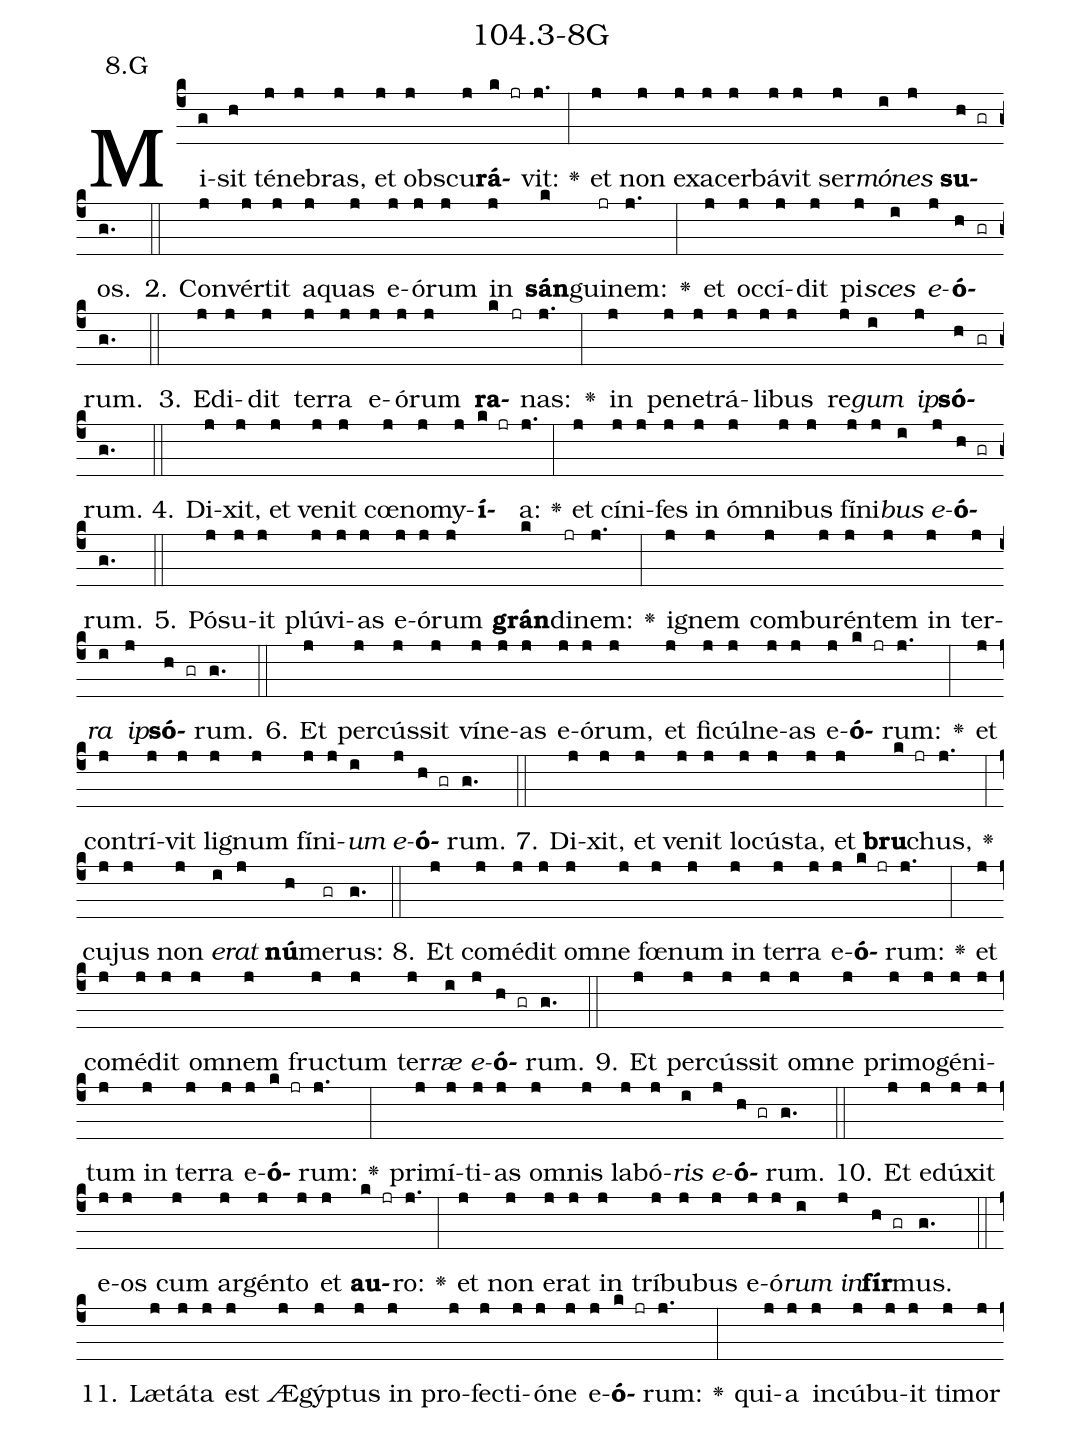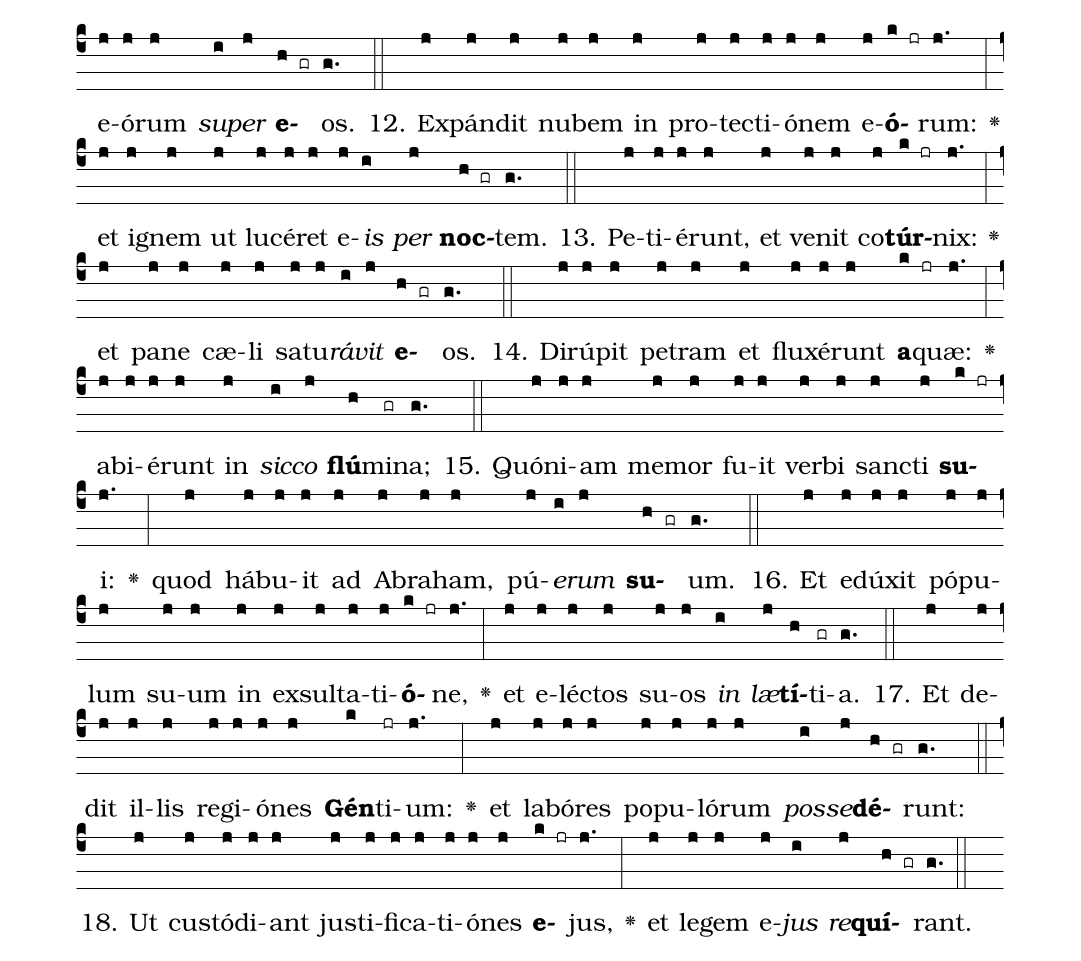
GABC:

name: 104.3-8G;
annotation: 8.G;
%%
(c4)Mi(g)sit(h) té(j)ne(j)bras,(j) et(j) obs(j)cu(j)<b>rá</b>(k jr)vit:(j.) <v>\greheightstar</v>(:) et(j) non(j) ex(j)a(j)cer(j)bá(j)vit(j) ser(j)<i>mó</i>(i)<i>nes</i>(j) <b>su</b>(h gr)os.(g.) (::)
2. Con(j)vér(j)tit(j) a(j)quas(j) e(j)ó(j)rum(j) in(j) <b>sán</b>(k)gui(jr)nem:(j.) <v>\greheightstar</v>(:) et(j) oc(j)cí(j)dit(j) pi(j)<i>sces</i>(i) <i>e</i>(j)<b>ó</b>(h gr)rum.(g.) (::)
3. E(j)di(j)dit(j) ter(j)ra(j) e(j)ó(j)rum(j) <b>ra</b>(k jr)nas:(j.) <v>\greheightstar</v>(:) in(j) pe(j)ne(j)trá(j)li(j)bus(j) re(j)<i>gum</i>(i) <i>ip</i>(j)<b>só</b>(h gr)rum.(g.) (::)
4. Di(j)xit,(j) et(j) ve(j)nit(j) cœ(j)no(j)my(j)<b>í</b>(k jr)a:(j.) <v>\greheightstar</v>(:) et(j) cí(j)ni(j)fes(j) in(j) óm(j)ni(j)bus(j) fí(j)ni(j)<i>bus</i>(i) <i>e</i>(j)<b>ó</b>(h gr)rum.(g.) (::)
5. Pó(j)su(j)it(j) plú(j)vi(j)as(j) e(j)ó(j)rum(j) <b>grán</b>(k)di(jr)nem:(j.) <v>\greheightstar</v>(:) i(j)gnem(j) com(j)bu(j)rén(j)tem(j) in(j) ter(j)<i>ra</i>(i) <i>ip</i>(j)<b>só</b>(h gr)rum.(g.) (::)
6. Et(j) per(j)cús(j)sit(j) ví(j)ne(j)as(j) e(j)ó(j)rum,(j) et(j) fi(j)cúl(j)ne(j)as(j) e(j)<b>ó</b>(k jr)rum:(j.) <v>\greheightstar</v>(:) et(j) con(j)trí(j)vit(j) li(j)gnum(j) fí(j)ni(j)<i>um</i>(i) <i>e</i>(j)<b>ó</b>(h gr)rum.(g.) (::)
7. Di(j)xit,(j) et(j) ve(j)nit(j) lo(j)cús(j)ta,(j) et(j) <b>bru</b>(k jr)chus,(j.) <v>\greheightstar</v>(:) cu(j)jus(j) non(j) <i>e</i>(i)<i>rat</i>(j) <b>nú</b>(h)me(gr)rus:(g.) (::)
8. Et(j) com(j)é(j)dit(j) om(j)ne(j) fœ(j)num(j) in(j) ter(j)ra(j) e(j)<b>ó</b>(k jr)rum:(j.) <v>\greheightstar</v>(:) et(j) com(j)é(j)dit(j) om(j)nem(j) fruc(j)tum(j) ter(j)<i>ræ</i>(i) <i>e</i>(j)<b>ó</b>(h gr)rum.(g.) (::)
9. Et(j) per(j)cús(j)sit(j) om(j)ne(j) pri(j)mo(j)gé(j)ni(j)tum(j) in(j) ter(j)ra(j) e(j)<b>ó</b>(k jr)rum:(j.) <v>\greheightstar</v>(:) pri(j)mí(j)ti(j)as(j) om(j)nis(j) la(j)bó(j)<i>ris</i>(i) <i>e</i>(j)<b>ó</b>(h gr)rum.(g.) (::)
10. Et(j) e(j)dú(j)xit(j) e(j)os(j) cum(j) ar(j)gén(j)to(j) et(j) <b>au</b>(k jr)ro:(j.) <v>\greheightstar</v>(:) et(j) non(j) e(j)rat(j) in(j) trí(j)bu(j)bus(j) e(j)ó(j)<i>rum</i>(i) <i>in</i>(j)<b>fír</b>(h gr)mus.(g.) (::)
11. Læ(j)tá(j)ta(j) est(j) Æ(j)gýp(j)tus(j) in(j) pro(j)fec(j)ti(j)ó(j)ne(j) e(j)<b>ó</b>(k jr)rum:(j.) <v>\greheightstar</v>(:) qui(j)a(j) in(j)cú(j)bu(j)it(j) ti(j)mor(j) e(j)ó(j)rum(j) <i>su</i>(i)<i>per</i>(j) <b>e</b>(h gr)os.(g.) (::)
12. Ex(j)pán(j)dit(j) nu(j)bem(j) in(j) pro(j)tec(j)ti(j)ó(j)nem(j) e(j)<b>ó</b>(k jr)rum:(j.) <v>\greheightstar</v>(:) et(j) i(j)gnem(j) ut(j) lu(j)cé(j)ret(j) e(j)<i>is</i>(i) <i>per</i>(j) <b>noc</b>(h gr)tem.(g.) (::)
13. Pe(j)ti(j)é(j)runt,(j) et(j) ve(j)nit(j) co(j)<b>túr</b>(k jr)nix:(j.) <v>\greheightstar</v>(:) et(j) pa(j)ne(j) cæ(j)li(j) sa(j)tu(j)<i>rá</i>(i)<i>vit</i>(j) <b>e</b>(h gr)os.(g.) (::)
14. Di(j)rú(j)pit(j) pe(j)tram(j) et(j) flu(j)xé(j)runt(j) <b>a</b>(k jr)quæ:(j.) <v>\greheightstar</v>(:) ab(j)i(j)é(j)runt(j) in(j) <i>sic</i>(i)<i>co</i>(j) <b>flú</b>(h)mi(gr)na;(g.) (::)
15. Quón(j)i(j)am(j) me(j)mor(j) fu(j)it(j) ver(j)bi(j) sanc(j)ti(j) <b>su</b>(k jr)i:(j.) <v>\greheightstar</v>(:) quod(j) há(j)bu(j)it(j) ad(j) A(j)bra(j)ham,(j) pú(j)<i>e</i>(i)<i>rum</i>(j) <b>su</b>(h gr)um.(g.) (::)
16. Et(j) e(j)dú(j)xit(j) pó(j)pu(j)lum(j) su(j)um(j) in(j) ex(j)sul(j)ta(j)ti(j)<b>ó</b>(k jr)ne,(j.) <v>\greheightstar</v>(:) et(j) e(j)léc(j)tos(j) su(j)os(j) <i>in</i>(i) <i>læ</i>(j)<b>tí</b>(h)ti(gr)a.(g.) (::)
17. Et(j) de(j)dit(j) il(j)lis(j) re(j)gi(j)ó(j)nes(j) <b>Gén</b>(k)ti(jr)um:(j.) <v>\greheightstar</v>(:) et(j) la(j)bó(j)res(j) po(j)pu(j)ló(j)rum(j) <i>pos</i>(i)<i>se</i>(j)<b>dé</b>(h gr)runt:(g.) (::)
18. Ut(j) cus(j)tó(j)di(j)ant(j) jus(j)ti(j)fi(j)ca(j)ti(j)ó(j)nes(j) <b>e</b>(k jr)jus,(j.) <v>\greheightstar</v>(:) et(j) le(j)gem(j) e(j)<i>jus</i>(i) <i>re</i>(j)<b>quí</b>(h gr)rant.(g.) (::)
